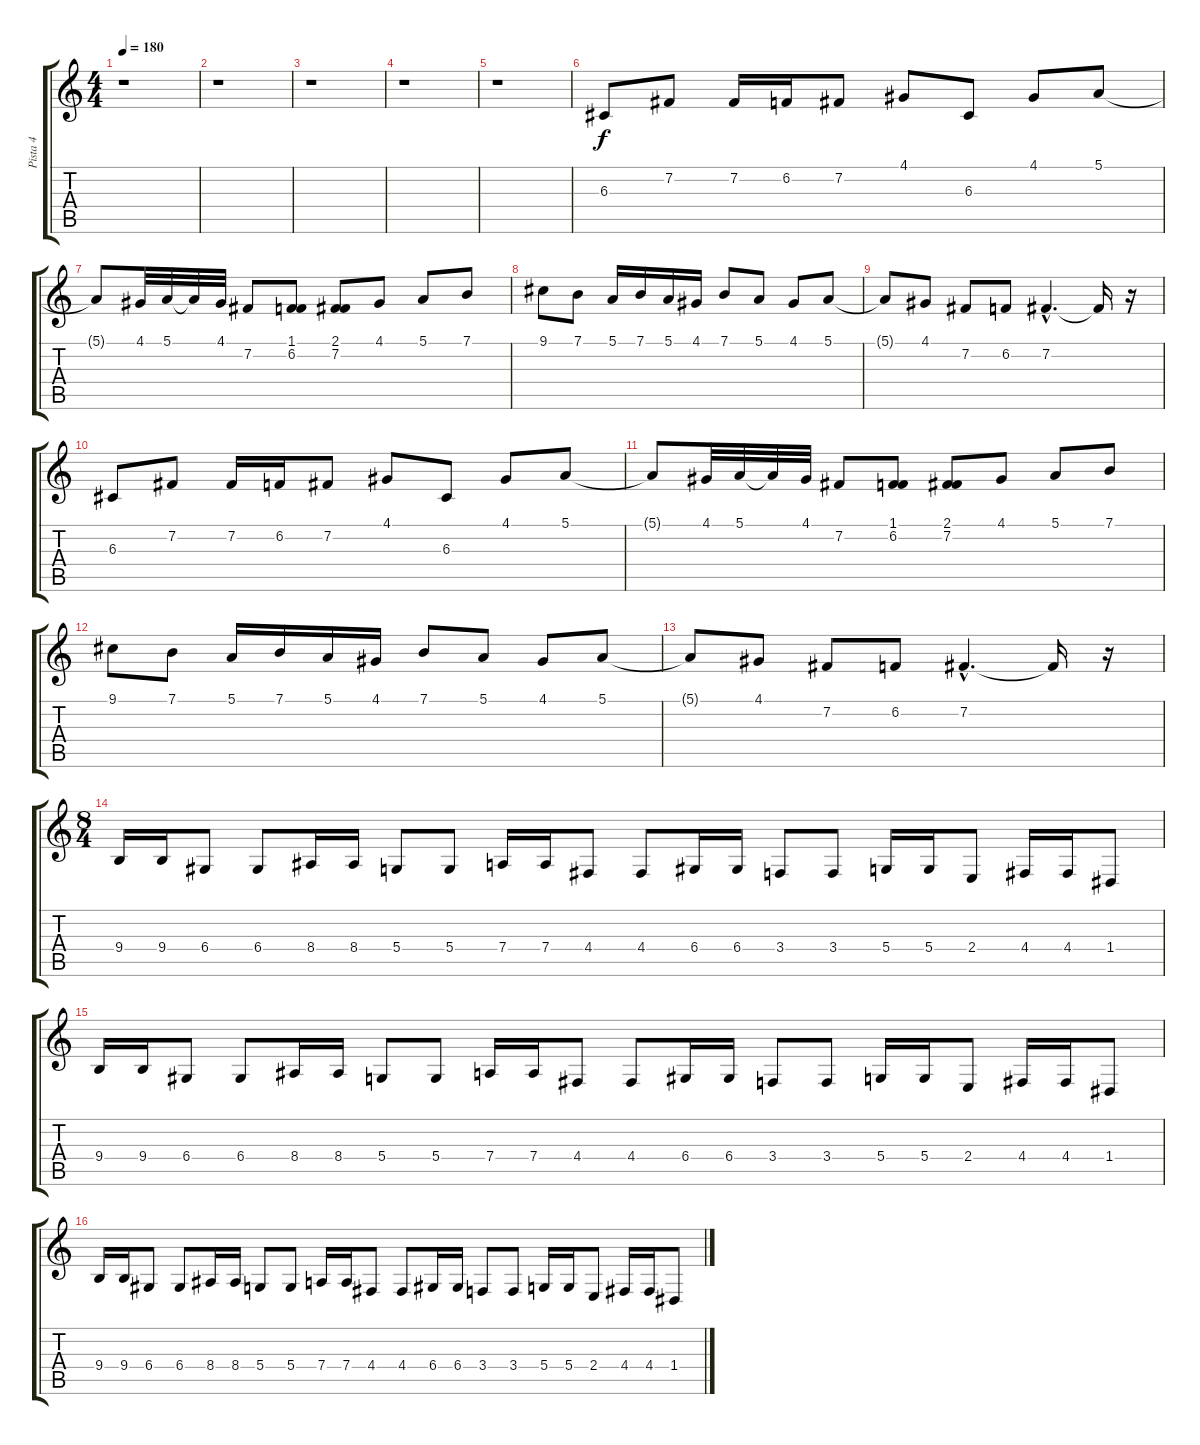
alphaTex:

\track ("Pista 4" "Pista 4") {instrument brightacousticpiano}
\staff {score tabs}
\tuning (E4 B3 G3 D3 A2 E2) {hide}
\ts (4 4)
\tempo 180
\clef g2
\ks c
r.1{dy f} |
r.1 |
r.1 |
r.1 |
r.1 |
6.3.8 7.2.8 7.2.16 6.2.16 7.2.8 4.1.8 6.3.8 4.1.8 5.1.8 |
5.1{t}.8 4.1.32 5.1.32 5.1{t}.32 4.1.32 7.2.8 (1.1 6.2).8 (2.1 7.2).8 4.1.8 5.1.8 7.1.8 |
9.1.8 7.1.8 5.1.16 7.1.16 5.1.16 4.1.16 7.1.8 5.1.8 4.1.8 5.1.8 |
5.1{t}.8 4.1.8 7.2.8 6.2.8 7.2{hac}.4{d} 7.2{t}.16 r.16 |
6.3.8 7.2.8 7.2.16 6.2.16 7.2.8 4.1.8 6.3.8 4.1.8 5.1.8 |
5.1{t}.8 4.1.32 5.1.32 5.1{t}.32 4.1.32 7.2.8 (1.1 6.2).8 (2.1 7.2).8 4.1.8 5.1.8 7.1.8 |
9.1.8 7.1.8 5.1.16 7.1.16 5.1.16 4.1.16 7.1.8 5.1.8 4.1.8 5.1.8 |
5.1{t}.8 4.1.8 7.2.8 6.2.8 7.2{hac}.4{d} 7.2{t}.16 r.16 |
\ts (8 4)
9.4.16 9.4.16 6.4.8 6.4.8 8.4.16 8.4.16 5.4.8 5.4.8 7.4.16 7.4.16 4.4.8 4.4.8 6.4.16 6.4.16 3.4.8 3.4.8 5.4.16 5.4.16 2.4.8 4.4.16 4.4.16 1.4.8 |
9.4.16 9.4.16 6.4.8 6.4.8 8.4.16 8.4.16 5.4.8 5.4.8 7.4.16 7.4.16 4.4.8 4.4.8 6.4.16 6.4.16 3.4.8 3.4.8 5.4.16 5.4.16 2.4.8 4.4.16 4.4.16 1.4.8 |
9.4.16 9.4.16 6.4.8 6.4.8 8.4.16 8.4.16 5.4.8 5.4.8 7.4.16 7.4.16 4.4.8 4.4.8 6.4.16 6.4.16 3.4.8 3.4.8 5.4.16 5.4.16 2.4.8 4.4.16 4.4.16 1.4.8
